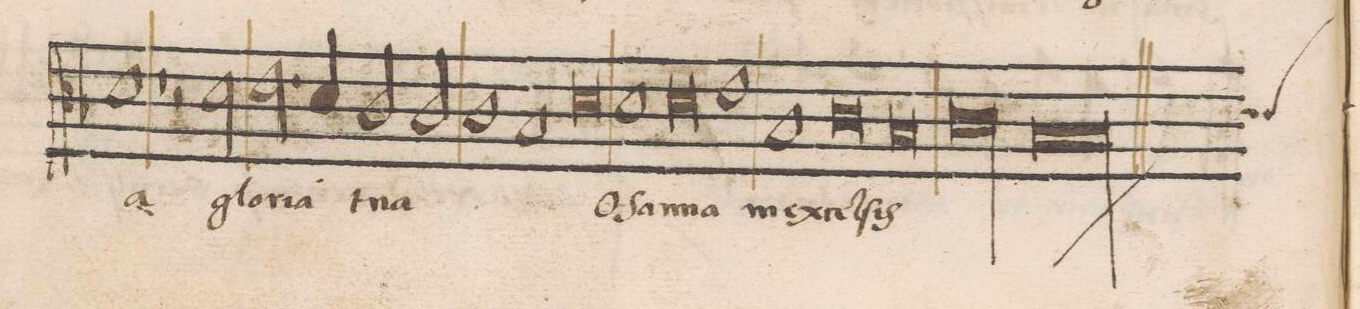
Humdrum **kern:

**kern	**text
*I"CANTVS	*
*clefC3	*
*k[b-]	*
*met(C|)	*
*M2/1	*
1d	-a
1r	.
=32-	=32-
2r	.
2d\	glo-
2.e\	-ri-
4d/	-a
=33-	=33-
2c/	tu-
2c/	-a
1c	.
=34-	=34-
1B-	.
0d	O-
=35-	=35-
1d	-ſan-
=36-	=36-
0d	-na
=37-	=37-
1e	in
1B-	ex-
=38-	=38-
0c	-cel-
=39-	=39-
0B-	-ſis
=40-	=40-
00c	.
=41-	=41-
=42-	=42-
*custos:d	*
0B-	.
=43||-	=43||-
*-	*-
